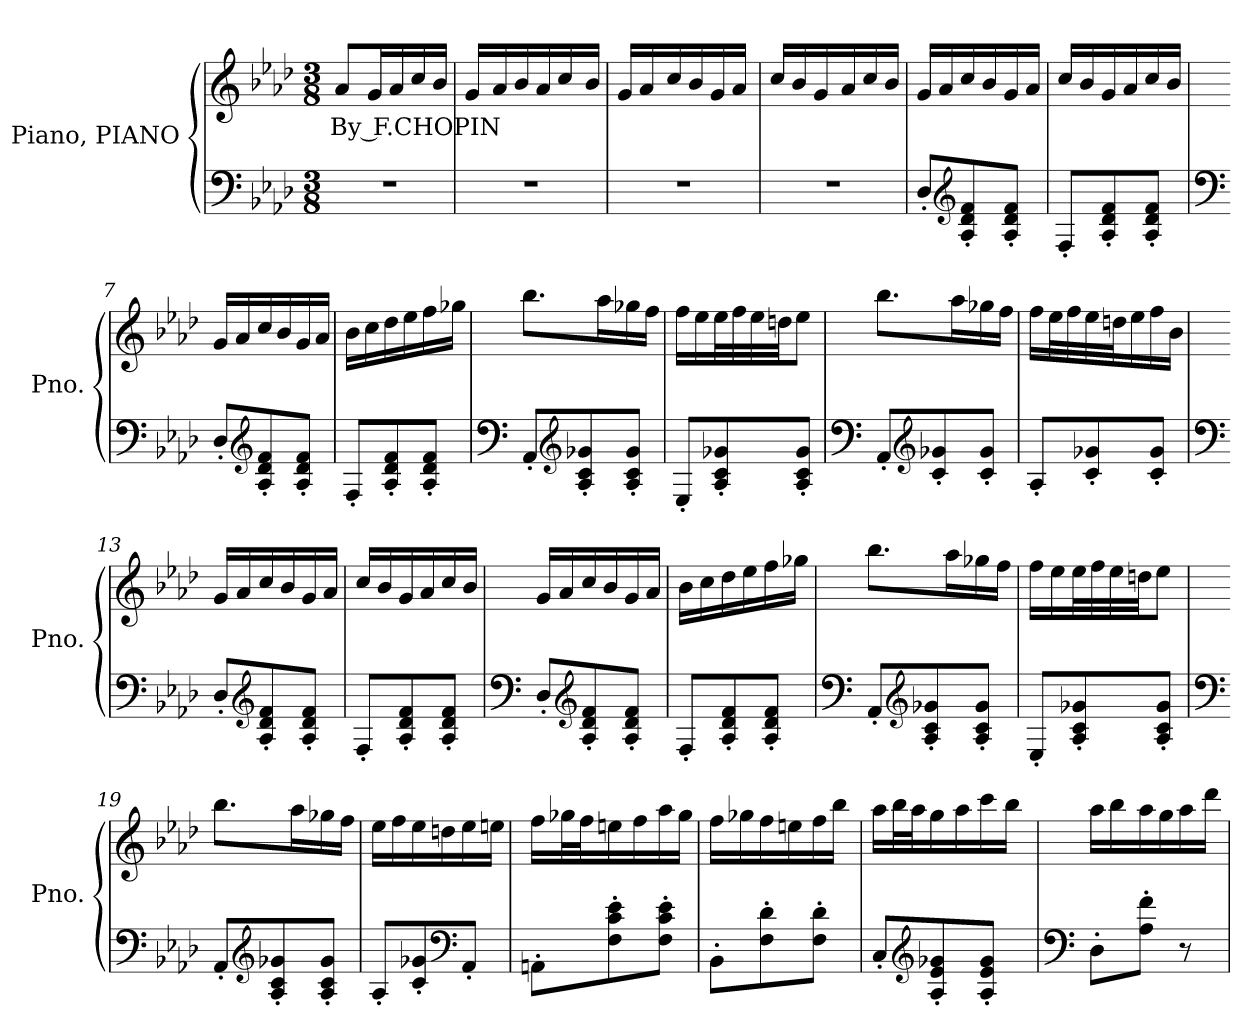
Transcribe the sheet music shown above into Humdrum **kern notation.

**kern	**kern	**text
*part1	*part1	*part1
*staff2	*staff1	*staff1
*I"Piano, PIANO	*	*
*I'Pno.	*	*
*clefF4	*clefG2	*
*k[b-e-a-d-]	*k[b-e-a-d-]	*
*M3/8	*M3/8	*
*MM141	*MM141	*
=1	=1	=1
!	!	!LO:LY:b
4.r	8a-/L	By F.CHOPIN
.	16g/L	.
.	16a-/	.
.	16cc/	.
.	16b-/JJ	.
=2	=2	=2
*	*^	*
4.r	16g/LL	32ryy	.
*	*MM142	*	*
.	.	4ryy	.
.	16a-/	.	.
.	16b-/	.	.
.	16a-/	.	.
*	*MM143	*	*
.	16cc/	.	.
.	.	16.ryy	.
.	16b-/JJ	.	.
=3	=3	=3	=3
4.r	16g/LL	16.ryy	.
.	16a-/	.	.
*	*MM144	*	*
.	.	4ryy	.
.	16cc/	.	.
.	16b-/	.	.
.	16g/	.	.
*	*MM145	*	*
.	16a-/JJ	.	.
.	.	32ryy	.
=4	=4	=4	=4
4.r	16cc/LL	8ryy	.
.	16b-/	.	.
.	16g/	32ryy	.
*	*MM146	*	*
.	.	8..ryy	.
.	16a-/	.	.
.	16cc/	.	.
.	16b-/JJ	.	.
*	*v	*v	*
=5	=5	=5
*	*MM147	*
8D-'/L	16g/LL	.
.	16a-/	.
*clefG2	*	*
8A-/' 8d-/' 8f/'	16cc/	.
.	16b-/	.
8A-/' 8d-/' 8f/'J	16g/	.
.	16a-/JJ	.
=6	=6	=6
8F'/L	16cc/LL	.
.	16b-/	.
8A-/' 8d-/' 8f/'	16g/	.
.	16a-/	.
8A-/' 8d-/' 8f/'J	16cc/	.
.	16b-/JJ	.
!!LO:LB:g=z
=7	=7	=7
*clefF4	*	*
8D-'/L	16g/LL	.
.	16a-/	.
*clefG2	*	*
8A-/' 8d-/' 8f/'	16cc/	.
.	16b-/	.
8A-/' 8d-/' 8f/'J	16g/	.
.	16a-/JJ	.
=8	=8	=8
8F'/L	16b-\LL	.
.	16cc\	.
8A-/' 8d-/' 8f/'	16dd-\	.
.	16ee-\	.
8A-/' 8d-/' 8f/'J	16ff\	.
.	16gg-X\JJ	.
=9	=9	=9
*clefF4	*	*
*	*MM138	*
8AA-'/L	8.bb-\L	.
*clefG2	*	*
8A-/' 8c/' 8g-X/'	.	.
.	16aa-\L	.
8A-/' 8c/' 8g-/'J	16gg-X\	.
.	16ff\JJ	.
=10	=10	=10
*	*MM139	*
8E-'/L	16ff\LL	.
.	16ee-\	.
8A-/' 8c/' 8g-X/'	32ee-\L	.
.	32ff\	.
.	32ee-\	.
.	32ddn\JJ	.
8A-/' 8c/' 8g-/'J	8ee-\J	.
=11	=11	=11
*clefF4	*	*
*	*MM136	*
8AA-'/L	8.bb-\L	.
*clefG2	*	*
8c/' 8g-X/'	.	.
.	16aa-\L	.
8c/' 8g-/'J	16gg-X\	.
.	16ff\JJ	.
!!LO:LB:g=z
=12	=12	=12
*	*MM139	*
8A-'/L	16ff\LL	.
.	32ee-\L	.
.	32ff\	.
8c/' 8g-X/'	32ee-\	.
.	32ddn\J	.
.	16ee-\	.
8c/' 8g-/'J	16ff\	.
.	16b-\JJ	.
=13	=13	=13
*clefF4	*	*
*	*MM145	*
8D-'/L	16g/LL	.
.	16a-/	.
*clefG2	*	*
8A-/' 8d-/' 8f/'	16cc/	.
.	16b-/	.
8A-/' 8d-/' 8f/'J	16g/	.
.	16a-/JJ	.
=14	=14	=14
*	*MM147	*
8F'/L	16cc/LL	.
.	16b-/	.
8A-/' 8d-/' 8f/'	16g/	.
.	16a-/	.
8A-/' 8d-/' 8f/'J	16cc/	.
.	16b-/JJ	.
=15	=15	=15
*clefF4	*	*
8D-'/L	16g/LL	.
.	16a-/	.
*clefG2	*	*
8A-/' 8d-/' 8f/'	16cc/	.
.	16b-/	.
8A-/' 8d-/' 8f/'J	16g/	.
.	16a-/JJ	.
=16	=16	=16
8F'/L	16b-\LL	.
.	16cc\	.
8A-/' 8d-/' 8f/'	16dd-\	.
.	16ee-\	.
8A-/' 8d-/' 8f/'J	16ff\	.
.	16gg-X\JJ	.
=17	=17	=17
*clefF4	*	*
*	*MM138	*
8AA-'/L	8.bb-\L	.
*clefG2	*	*
8A-/' 8c/' 8g-X/'	.	.
.	16aa-\L	.
8A-/' 8c/' 8g-/'J	16gg-X\	.
.	16ff\JJ	.
!!LO:LB:g=z
=18	=18	=18
*	*MM141	*
8E-'/L	16ff\LL	.
.	16ee-\	.
8A-/' 8c/' 8g-X/'	32ee-\L	.
.	32ff\	.
.	32ee-\	.
.	32ddn\JJ	.
8A-/' 8c/' 8g-/'J	8ee-\J	.
=19	=19	=19
*clefF4	*	*
*	*MM138	*
8AA-'/L	8.bb-\L	.
*clefG2	*	*
8A-/' 8c/' 8g-X/'	.	.
.	16aa-\L	.
8A-/' 8c/' 8g-/'J	16gg-X\	.
.	16ff\JJ	.
=20	=20	=20
8A-'/L	16ee-\LL	.
.	16ff\	.
8c/' 8g-X/'	16ee-\	.
.	16ddn\	.
*clefF4	*	*
8AA-'/J	16ee-\	.
.	16een\JJ	.
=21	=21	=21
*	*MM147	*
*	*^	*
8AAn'\L	16ff\LL	6ryy	.
.	32gg-X\L	.	.
.	32ff\J	.	.
8F\' 8c\' 8e-\'	16een\	.	.
.	.	24ryy	.
.	16ff\	.	.
*	*MM148	*	*
.	.	6ryy	.
8F\' 8c\' 8e-\'J	16aa-\	.	.
.	16gg-\JJ	.	.
=22	=22	=22	=22
*	*	*^	*
8BB-'\L	16ff\LL	24ryy	6ryy	.
*	*MM149	*	*	*
.	.	3ryy	.	.
.	16gg-X\	.	.	.
8F\' 8d-\'	16ff\	.	.	.
.	.	.	24..ryy	.
.	16een\	.	.	.
*	*MM150	*	*	*
.	.	.	12ryy	.
8F\' 8d-\'J	16ff\	.	.	.
.	16bb-\JJ	.	.	.
.	.	.	24ryy	.
.	.	.	96ryy	.
!!LO:LB:g=z	!!	!!
=23	=23	=23	=23	=23
8C'/L	16aa-\LL	24..ryy	6ryy	.
.	32bb-\L	.	.	.
*	*MM151	*	*	*
.	.	6ryy	.	.
.	32aa-\J	.	.	.
*clefG2	*	*	*	*
8A-/' 8e-/' 8g-X/'	16gg\	.	.	.
.	.	.	12ryy	.
.	16aa-\	.	.	.
.	.	12ryy	.	.
8A-/' 8e-/' 8g-/'J	16ccc\	.	48ryy	.
*	*MM152	*	*	*
.	.	.	12ryy	.
.	16bb-\JJ	.	.	.
.	.	24ryy	.	.
.	.	.	48ryy	.
.	.	96ryy	.	.
*	*v	*v	*v	*
=24	=24	=24
*clefF4	*	*
*	*^	*
8D-'\L	16aa-\LL	12ryy	.
.	16bb-\	.	.
.	.	48.ryy	.
*	*MM153	*	*
.	.	6ryy	.
8A-\' 8f\'J	16aa-\	.	.
.	16gg\	.	.
8r	16aa-\	.	.
.	.	12ryy	.
*	*MM154	*	*
.	16ddd-\JJ	.	.
.	.	96ryy	.
*	*v	*v	*
=	=	=
*-	*-	*-
